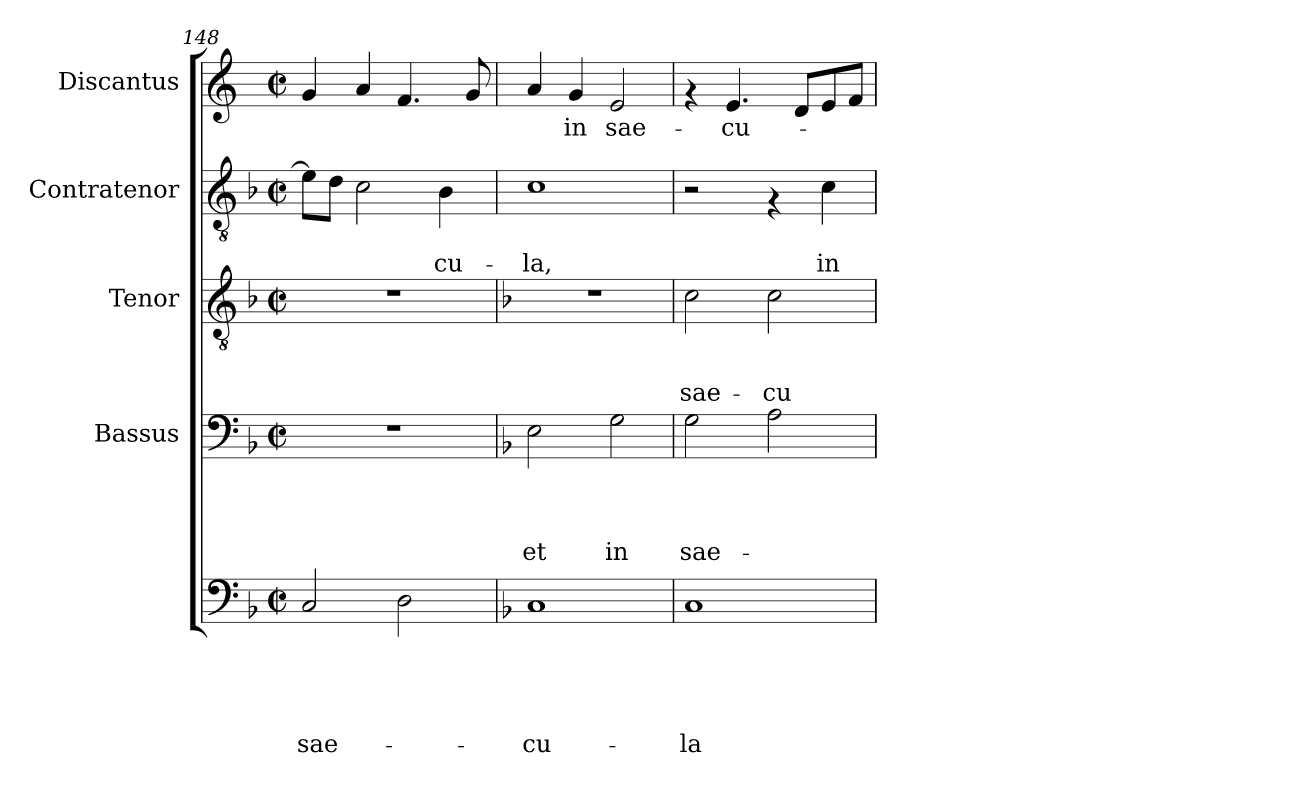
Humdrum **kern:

**kern	**text	**text	**text	**text	**text	**kern	**text	**text	**text	**text	**kern	**text	**text	**text	**kern	**text	**text	**kern	**text
*part5	*part5	*part5	*part5	*part5	*part5	*part4	*part4	*part4	*part4	*part4	*part3	*part3	*part3	*part3	*part2	*part2	*part2	*part1	*part1
*staff5	*staff5	*staff5	*staff5	*staff5	*staff5	*staff4	*staff4	*staff4	*staff4	*staff4	*staff3	*staff3	*staff3	*staff3	*staff2	*staff2	*staff2	*staff1	*staff1
*	*	*	*	*	*	*I"Bassus	*	*	*	*	*I"Tenor	*	*	*	*I"Contratenor	*	*	*I"Discantus	*
*clefF4	*	*	*	*	*	*clefF4	*	*	*	*	*clefGv2	*	*	*	*clefGv2	*	*	*clefG2	*
*k[b-]	*	*	*	*	*	*k[b-]	*	*	*	*	*k[b-]	*	*	*	*k[b-]	*	*	*k[]	*
*F:	*	*	*	*	*	*F:	*	*	*	*	*F:	*	*	*	*F:	*	*	*C:	*
*M2/2	*	*	*	*	*	*M2/2	*	*	*	*	*M2/2	*	*	*	*M2/2	*	*	*M2/2	*
*met(c|)	*	*	*	*	*	*met(c|)	*	*	*	*	*met(c|)	*	*	*	*met(c|)	*	*	*met(c|)	*
=148	=148	=148	=148	=148	=148	=148	=148	=148	=148	=148	=148	=148	=148	=148	=148	=148	=148	=148	=148
!	!	!	!	!	!LO:LY:b	!	!	!	!	!	!	!	!	!	!	!	!	!	!
2C/	.	.	.	.	sae-	1r	.	.	.	.	1r	.	.	.	8e\L]	.	.	4g/	.
.	.	.	.	.	.	.	.	.	.	.	.	.	.	.	8d\J	.	.	.	.
.	.	.	.	.	.	.	.	.	.	.	.	.	.	.	2c\	.	.	4a/	.
2D\	.	.	.	.	.	.	.	.	.	.	.	.	.	.	.	.	.	4.f/	.
!	!	!	!	!	!	!	!	!	!	!	!	!	!	!	!	!	!LO:LY:b	!	!
.	.	.	.	.	.	.	.	.	.	.	.	.	.	.	4B-\	.	-cu-	.	.
.	.	.	.	.	.	.	.	.	.	.	.	.	.	.	.	.	.	8g/	.
=149	=149	=149	=149	=149	=149	=149	=149	=149	=149	=149	=149	=149	=149	=149	=149	=149	=149	=149	=149
*	*	*	*	*	*	*	*	*	*	*	*	*	*	*	*k[]	*	*	*	*
*	*	*	*	*	*	*	*	*	*	*	*	*	*	*	*C:	*	*	*	*
!	!	!	!	!	!LO:LY:b	!	!	!	!	!LO:LY:b	!	!	!	!	!	!	!LO:LY:b	!	!
1C	.	.	.	.	-cu-	2E\	.	.	.	et	1r	.	.	.	1c	.	-la,	4a/	.
!	!	!	!	!	!	!	!	!	!	!	!	!	!	!	!	!	!	!	!LO:LY:b
.	.	.	.	.	.	.	.	.	.	.	.	.	.	.	.	.	.	4g/	in
!	!	!	!	!	!	!	!	!	!	!LO:LY:b	!	!	!	!	!	!	!	!	!LO:LY:b
.	.	.	.	.	.	2G\	.	.	.	in	.	.	.	.	.	.	.	2e/	sae-
=150	=150	=150	=150	=150	=150	=150	=150	=150	=150	=150	=150	=150	=150	=150	=150	=150	=150	=150	=150
!	!	!	!	!	!LO:LY:b	!	!	!	!	!LO:LY:b	!	!	!	!LO:LY:b:rj	!	!	!	!	!
1C	.	.	.	.	-la	2G\	.	.	.	sae-	2c\	.	.	sae-	2r	.	.	4rf	.
!	!	!	!	!	!	!	!	!	!	!	!	!	!	!	!	!	!	!	!LO:LY:b
.	.	.	.	.	.	.	.	.	.	.	.	.	.	.	.	.	.	4.e/	-cu-
!	!	!	!	!	!	!	!	!	!	!	!	!	!	!LO:LY:b:rj	!	!	!	!	!
.	.	.	.	.	.	2A\	.	.	.	.	2c\	.	.	-cu-	4rF	.	.	.	.
.	.	.	.	.	.	.	.	.	.	.	.	.	.	.	.	.	.	8d/L	.
!	!	!	!	!	!	!	!	!	!	!	!	!	!	!	!	!	!LO:LY:b	!	!
.	.	.	.	.	.	.	.	.	.	.	.	.	.	.	4c\	.	in	8e/	.
.	.	.	.	.	.	.	.	.	.	.	.	.	.	.	.	.	.	8f/J	.
=	=	=	=	=	=	=	=	=	=	=	=	=	=	=	=	=	=	=	=
*-	*-	*-	*-	*-	*-	*-	*-	*-	*-	*-	*-	*-	*-	*-	*-	*-	*-	*-	*-
